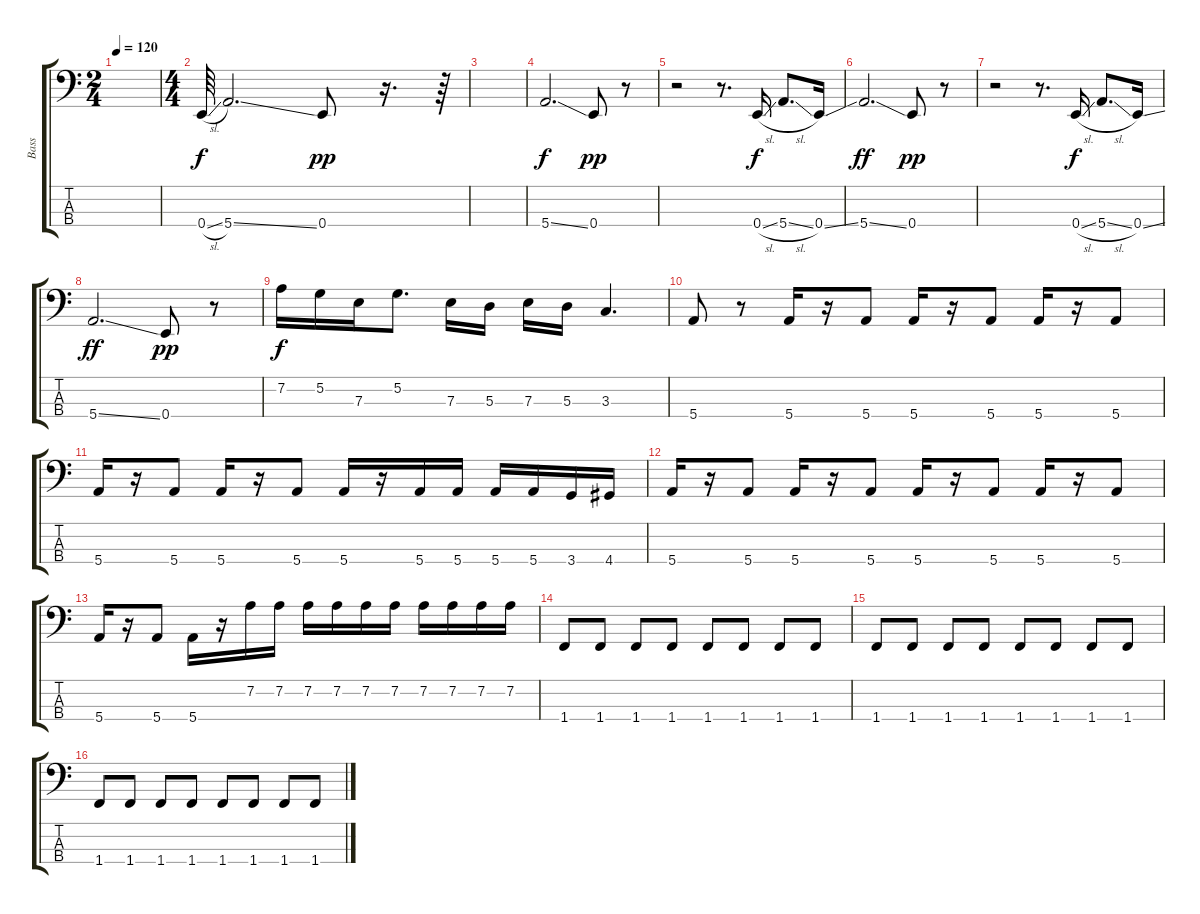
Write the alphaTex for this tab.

\track ("Bass" "Bass") {instrument electricbasspick}
\staff {score tabs}
\tuning (G2 D2 A1 E1) {hide}
\ts (2 4)
\tempo 120
\clef f4
\ks c
|
\ts (4 4)
0.4{sl}.64 5.4{ss}.2{d} 0.4.8{dy pp} r.16{d} r.64 |
|
5.4{ss}.2{d dy f} 0.4.8{dy pp} r.8 |
r.2 r.8{d} 0.4{sl}.16{dy f} 5.4{sl}.8{d} 0.4{ss}.16 |
5.4{ss}.2{d dy ff} 0.4.8{dy pp} r.8 |
r.2 r.8{d} 0.4{sl}.16{dy f} 5.4{sl}.8{d} 0.4{ss}.16 |
5.4{ss}.2{d dy ff} 0.4.8{dy pp} r.8 |
7.2.16{dy f} 5.2.16 7.3.16 5.2.8{d} 7.3.16 5.3.16 7.3.16 5.3.16 3.3.4{d} |
5.4.8 r.8 5.4.16 r.16 5.4.8 5.4.16 r.16 5.4.8 5.4.16 r.16 5.4.8 |
5.4.16 r.16 5.4.8 5.4.16 r.16 5.4.8 5.4.16 r.16 5.4.16 5.4.16 5.4.16 5.4.16 3.4.16 4.4.16 |
5.4.16 r.16 5.4.8 5.4.16 r.16 5.4.8 5.4.16 r.16 5.4.8 5.4.16 r.16 5.4.8 |
5.4.16 r.16 5.4.8 5.4.16 r.16 7.2.16 7.2.16 7.2.16 7.2.16 7.2.16 7.2.16 7.2.16 7.2.16 7.2.16 7.2.16 |
1.4.8 1.4.8 1.4.8 1.4.8 1.4.8 1.4.8 1.4.8 1.4.8 |
1.4.8 1.4.8 1.4.8 1.4.8 1.4.8 1.4.8 1.4.8 1.4.8 |
1.4.8 1.4.8 1.4.8 1.4.8 1.4.8 1.4.8 1.4.8 1.4.8
